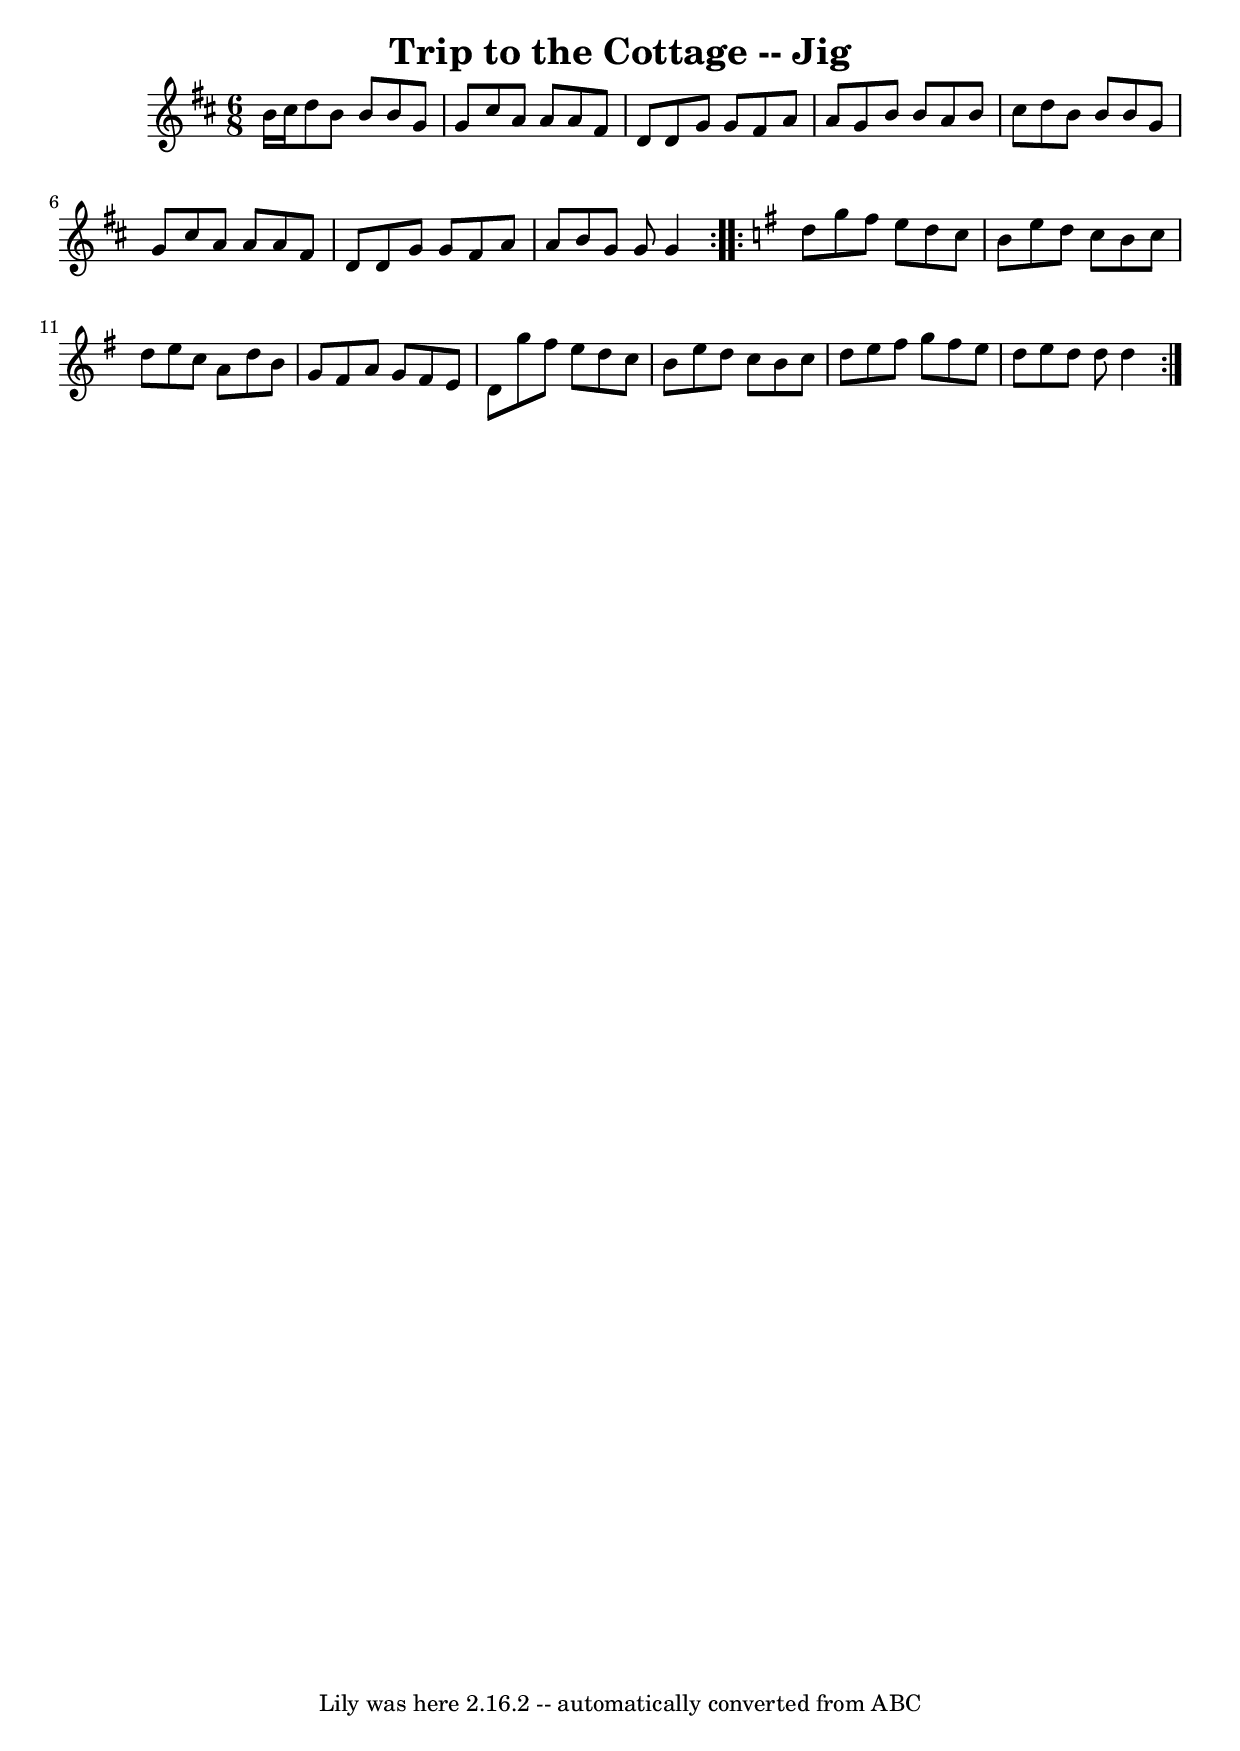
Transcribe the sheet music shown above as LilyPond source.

\version "2.7.40"
\include "Mammoth.ily"
\header {
	%% book = "Ryan's Mammoth Collection"
	crossRefNumber = "1"
	footnotes = ""
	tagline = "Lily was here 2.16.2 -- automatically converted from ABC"
	title = "Trip to the Cottage -- Jig"
}
voicedefault =  {


\repeat volta 2 {
\time 6/8 %  Two sharps in the book
 \key g \lydian b'16 cis''16  |
 d''8 b'8 b'8 b'8 g'8  
 g'8  |
 cis''8 a'8 a'8 a'8 fis'8 d'8  |
 d'8   
 g'8 g'8 fis'8 a'8 a'8  |
 g'8 b'8 b'8 a'8 b'8  
 cis''8  |
 d''8 b'8 b'8 b'8 g'8 g'8  |
   
cis''8 a'8 a'8 a'8 fis'8 d'8  |
 d'8 g'8 g'8    
fis'8 a'8 a'8  |
 b'8 g'8 g'8 g'4  }   \key g \major   
\repeat volta 2 { d''8  |
 g''8 fis''8 e''8 d''8 c''8    
b'8  |
 e''8 d''8 c''8 b'8 c''8 d''8  |
 e''8    
c''8 a'8 d''8 b'8 g'8  |
 fis'8 a'8 g'8 fis'8    
e'8 d'8  |
 g''8 fis''8 e''8 d''8 c''8 b'8  
|
 e''8 d''8 c''8 b'8 c''8 d''8  |
 e''8    
fis''8 g''8 fis''8 e''8 d''8  |
 e''8 d''8 d''8    
d''4  }   
}

\score{
    <<

	\context Staff="default"
	{
	    \voicedefault 
	}

    >>
	\layout {
	}
	\midi {}
}
